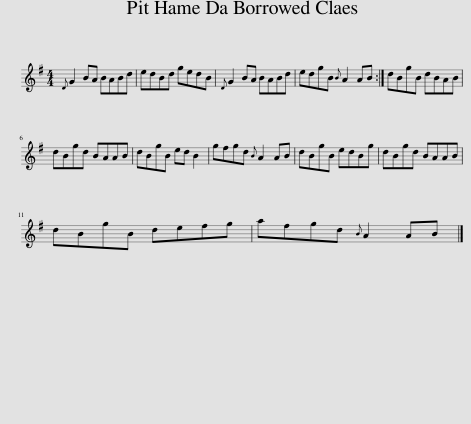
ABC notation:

X:1
L:1/8
M:4/4
I:linebreak $
K:G
V:1 treble
V:1
{D} G2 BA BABd | edBd gedB |{D} G2 BA BABd | edgB{B} A2 AB :| dBgB dBAB |$ %5
 dBgd BAAB | dBgB ed B2 | gfgd{B} A2 AB | dBgB edBg | dBgd BAAB |$ %10
 dBgB defg | afgd{B} A2 AB |] %12
